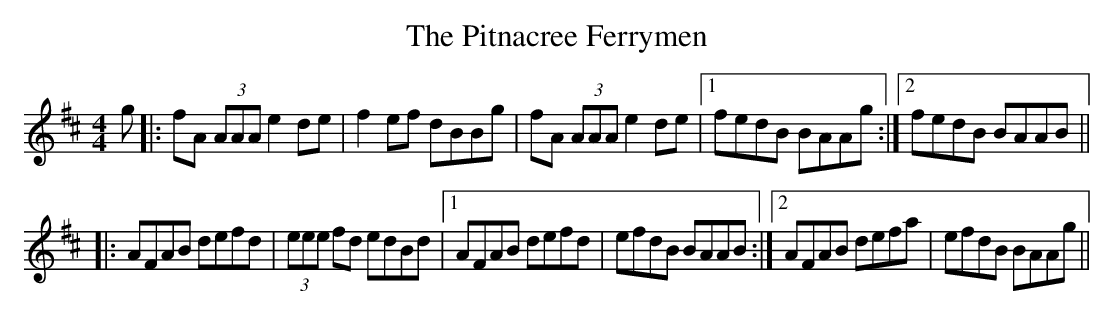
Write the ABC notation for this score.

X:1
T: The Pitnacree Ferrymen
M: 4/4
L: 1/8
K: Dmaj
g|:fA (3AAA e2de|f2ef dBBg|fA (3AAA e2de|1 fedB BAAg:|2 fedB BAAB||
|:AFAB defd|(3eee fd edBd|1 AFAB defd| efdB BAAB:|2 AFAB defa | efdB BAAg||
